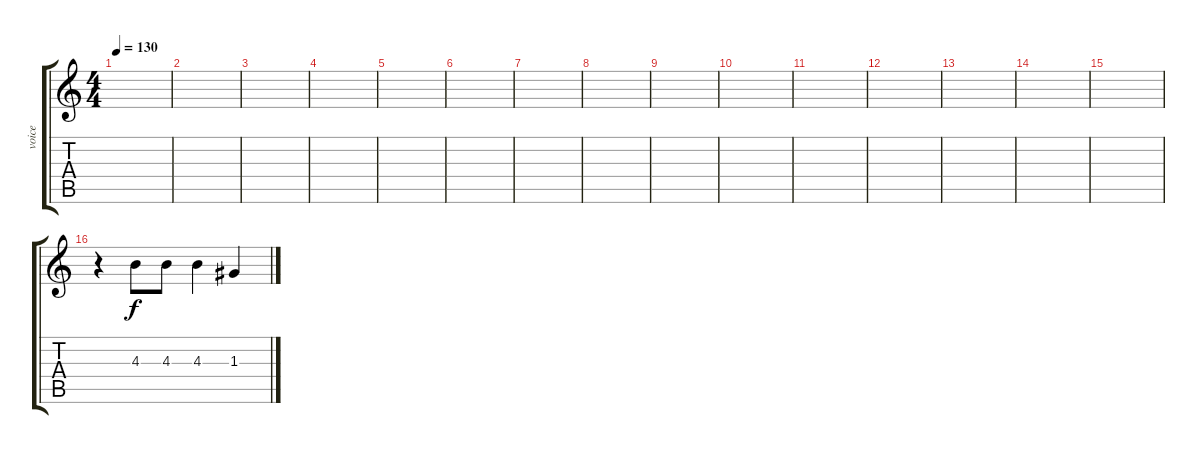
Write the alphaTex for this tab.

\track ("voice" "voice") {instrument acousticguitarnylon}
\staff {score tabs}
\tuning (E4 B3 G3 D3 A2 E2) {hide}
\ts (4 4)
\tempo 130
\clef g2
\ks c
|
|
|
|
|
|
|
|
|
|
|
|
|
|
|
r.4 4.3.8 4.3.8 4.3.4 1.3.4
